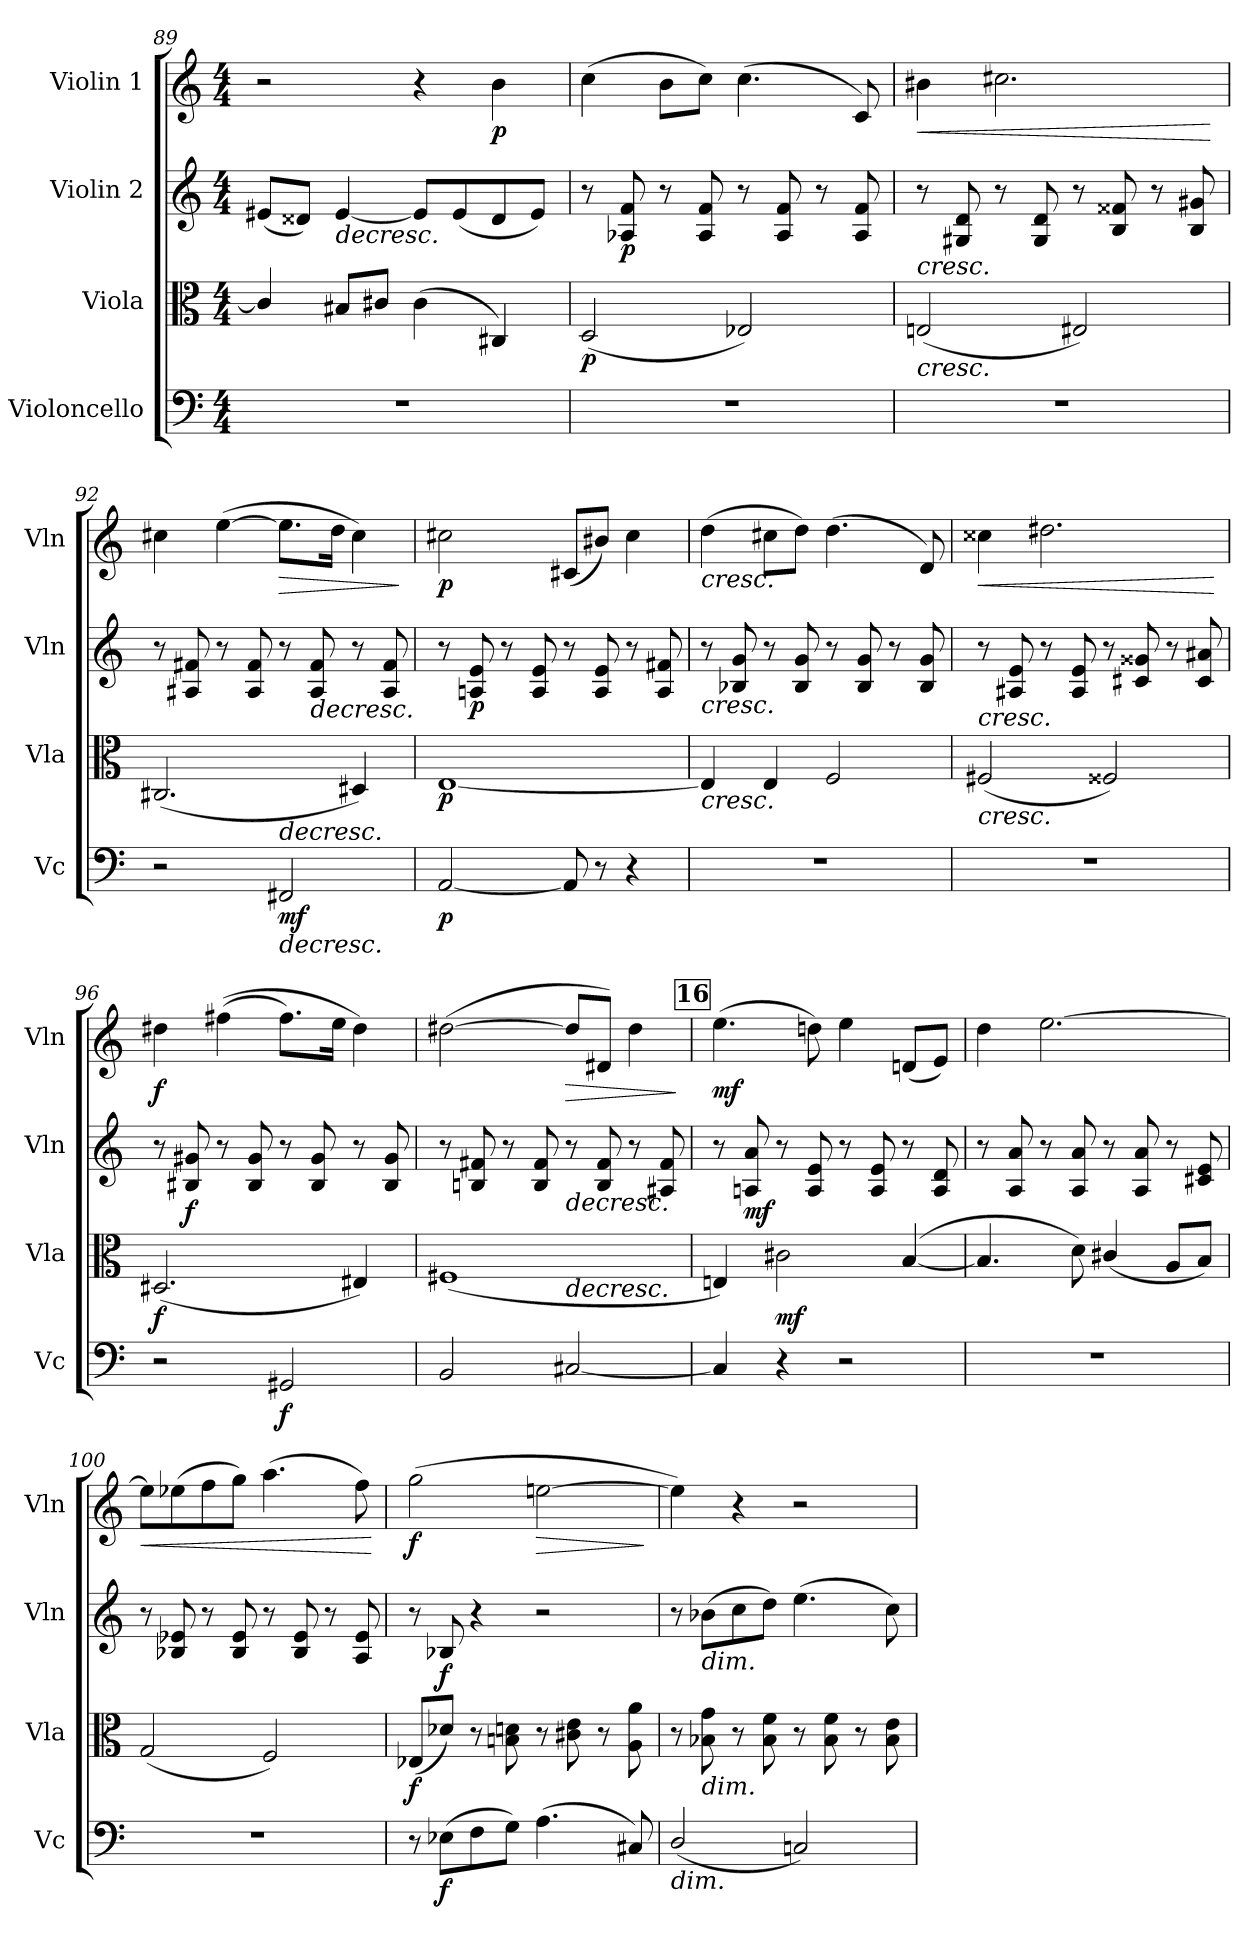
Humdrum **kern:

**kern	**dynam	**kern	**dynam	**kern	**dynam	**kern	**dynam
*part4	*part4	*part3	*part3	*part2	*part2	*part1	*part1
*staff4	*staff4	*staff3	*staff3	*staff2	*staff2	*staff1	*staff1
*I"Violoncello	*	*I"Viola	*	*I"Violin 2	*	*I"Violin 1	*
*I'Vc	*	*I'Vla	*	*I'Vln	*	*I'Vln	*
*clefF4	*	*clefC3	*	*clefG2	*	*clefG2	*
*k[]	*	*k[]	*	*k[]	*	*k[]	*
*M4/4	*	*M4/4	*	*M4/4	*	*M4/4	*
=89	=89	=89	=89	=89	=89	=89	=89
1r	.	4c#/]	.	(8e#X/L	.	2r	.
.	.	.	.	8d##X/J)	.	.	.
!	!	!	!	!	!LO:HP:b	!	!
.	.	8B#X/L	.	[4e#/	>	.	.
.	.	8c#j/J	.	.	.	.	.
.	.	(4c#\	.	8e#/L]	.	4r	.
.	.	.	.	(8e#/	.	.	.
!	!	!	!	!	!	!	!LO:DY:b
.	.	4C#X/)	.	8d##/	.	4b\	p
.	.	.	.	8e#/J)	.	.	.
=90	=90	=90	=90	=90	=90	=90	=90
!	!	!	!LO:DY:b	!	!	!	!
1r	.	(2D/	p	8r	.	(4cc\	.
!	!	!	!	!	!LO:DY:b	!	!
.	.	.	.	8A-X/ 8f/	p	.	.
.	.	.	.	8r	.	8b\L	.
.	.	.	.	8A-/ 8f/	.	8cc\J)	.
.	.	2E-X/)	.	8r	.	(4.cc\	.
.	.	.	.	8A-/ 8f/	.	.	.
.	.	.	.	8r	.	.	.
.	.	.	.	8A-/ 8f/	.	8c/)	.
=91	=91	=91	=91	=91	=91	=91	=91
!	!	!	!LO:HP:b	!	!LO:HP:b	!	!LO:HP:b
1r	.	(2En/	<	8r	<	4b#X\	<
.	.	.	.	8G#X/ 8d/	.	.	.
.	.	.	.	8r	.	2.cc#X\	.
.	.	.	.	8G#/ 8d/	.	.	.
.	.	2E#X/)	.	8r	.	.	.
.	.	.	.	8B/ 8f##X/	.	.	.
.	.	.	.	8r	.	.	.
.	.	.	.	8B/ 8g#X/	.	.	.
.	.	.	.	.	]	.	[
!!LO:LB:g=z
=92	=92	=92	=92	=92	=92	=92	=92
*	*	*^	*	*	*	*	*
2r	.	(2.C#X/	2ryy	.	8r	.	4cc#X\	.
.	.	.	.	.	8A#X/ 8f#X/	.	.	.
.	.	.	.	.	8r	.	([4ee\	.
.	.	.	.	.	8A#/ 8f#/	.	.	.
!	!LO:HP:b	!	!	!LO:HP:b	!	!	!	!LO:HP:b
!	!LO:DY:n=1:b	!	!	!	!	!	!	!
2FF#X/	> mf	.	2ryy	>	8r	.	8.ee\L]	>
!	!	!	!	!	!	!LO:HP:b	!	!
.	.	.	.	.	8A#/ 8f#/	>	.	.
.	.	.	.	.	.	.	16dd\Jk	.
.	.	4D#X/)	.	.	8r	.	4cc#\)	.
.	.	.	.	.	8A#/ 8f#/	.	.	.
*	*	*v	*v	*	*	*	*	*
.	.	.	[	.	[	.	]
=93	=93	=93	=93	=93	=93	=93	=93
!	!LO:DY:b	!	!LO:DY:b	!	!	!	!LO:DY:b
[2AA/	p	[1E	p	8r	.	2cc#X\	p
!	!	!	!	!	!LO:DY:b	!	!
.	.	.	.	8An/ 8e/	p	.	.
.	.	.	.	8r	.	.	.
.	.	.	.	8A/ 8e/	.	.	.
8AA/]	.	.	.	8r	.	(8c#X/L	.
8r	.	.	.	8A/ 8e/	.	8b#X/J)	.
4r	.	.	.	8r	.	4cc#\	.
.	.	.	.	8A/ 8f#X/	.	.	.
=94	=94	=94	=94	=94	=94	=94	=94
!	!	!	!	!	!	!LO:TX:b:i:t=cresc.	!
!	!	!	!	!LO:TX:b:i:t=cresc.	!	!	!
!	!	!LO:TX:b:i:t=cresc.	!	!	!	!	!
1r	.	4E/]	.	8r	.	(4dd\	.
.	.	.	.	8B-X/ 8g/	.	.	.
.	.	4E/	.	8r	.	8cc#X\L	.
.	.	.	.	8B-/ 8g/	.	8dd\J)	.
.	.	2F/	.	8r	.	(4.dd\	.
.	.	.	.	8B-/ 8g/	.	.	.
.	.	.	.	8r	.	.	.
.	.	.	.	8B-/ 8g/	.	8d/)	.
=95	=95	=95	=95	=95	=95	=95	=95
!	!	!	!LO:HP:b	!	!LO:HP:b	!	!LO:HP:b
1r	.	(2F#X/	<	8r	<	4cc##X\	<
.	.	.	.	8A#X/ 8e/	.	.	.
.	.	.	.	8r	.	2.dd#X\	.
.	.	.	.	8A#/ 8e/	.	.	.
.	.	2F##X/)	.	8r	.	.	.
.	.	.	.	8c#X/ 8g##X/	.	.	.
.	.	.	.	8r	.	.	.
.	.	.	.	8c#/ 8a#X/	.	.	.
.	.	.	]	.	]	.	[
!!LO:LB:g=z
=96	=96	=96	=96	=96	=96	=96	=96
!	!	!	!LO:DY:b	!	!	!	!LO:DY:b
2r	.	(2.D#X/	f	8r	.	4dd#X\	f
!	!	!	!	!	!LO:DY:b	!	!
.	.	.	.	8B#X/ 8g#X/	f	.	.
.	.	.	.	8r	.	((4ff#X\	.
.	.	.	.	8B#/ 8g#/	.	.	.
!	!LO:DY:b	!	!	!	!	!	!
2GG#X/	f	.	.	8r	.	8.ff#\L)	.
.	.	.	.	8B#/ 8g#/	.	.	.
.	.	.	.	.	.	16ee\Jk	.
.	.	4E#X/)	.	8r	.	4dd#\)	.
.	.	.	.	8B#/ 8g#/	.	.	.
=97	=97	=97	=97	=97	=97	=97	=97
*	*	*^	*	*	*	*	*
2BB/	.	(1F#X	2ryy	.	8r	.	([2dd#X\	.
.	.	.	.	.	8Bn/ 8f#X/	.	.	.
.	.	.	.	.	8r	.	.	.
.	.	.	.	.	8B/ 8f#/	.	.	.
!	!	!	!	!LO:HP:b	!	!LO:HP:b	!	!LO:HP:b
[2C#X/	.	.	2ryy	>	8r	>	8dd#/L]	>
.	.	.	.	.	8B/ 8f#/	.	8d#X/J)	.
.	.	.	.	.	8r	.	4dd#\	.
.	.	.	.	.	8A#X/ 8f#/	.	.	.
*	*	*v	*v	*	*	*	*	*
.	]	.	[	.	[	.	]
!!LO:REH:place=s1:a:B:cj:fs=14:t=16
=98	=98	=98	=98	=98	=98	=98	=98
!	!	!	!	!	!	!	!LO:DY:b
4C#/]	.	4En/)	.	8r	.	(4.ee\	mf
!	!	!	!	!	!LO:DY:b	!	!
.	.	.	.	8An/ 8a/	mf	.	.
!	!	!	!LO:DY:b	!	!	!	!
4r	.	2c#X\	mf	8r	.	.	.
.	.	.	.	8A/ 8e/	.	8ddn\)	.
2r	.	.	.	8r	.	4ee\	.
.	.	.	.	8A/ 8e/	.	.	.
.	.	([4B/	.	8r	.	(8dn/L	.
.	.	.	.	8A/ 8d/	.	8e/J)	.
=99	=99	=99	=99	=99	=99	=99	=99
1r	.	4.B/]	.	8r	.	4dd\	.
.	.	.	.	8A/ 8a/	.	.	.
.	.	.	.	8r	.	[2.ee\	.
.	.	8d\)	.	8A/ 8a/	.	.	.
.	.	(4c#X/	.	8r	.	.	.
.	.	.	.	8A/ 8a/	.	.	.
.	.	8A/L	.	8r	.	.	.
.	.	8B/J)	.	8c#X/ 8e/	.	.	.
!!LO:PB:g=z
=100	=100	=100	=100	=100	=100	=100	=100
!	!	!	!	!	!	!	!LO:HP:b
1r	.	(2G/	.	8r	.	8ee\L]	<
.	.	.	.	8B-X/ 8e-X/	.	(8ee-X\	.
.	.	.	.	8r	.	8ff\	.
.	.	.	.	8B-/ 8e-/	.	8gg\J)	.
.	.	2F/)	.	8r	.	(4.aa\	.
.	.	.	.	8B-/ 8e-/	.	.	.
.	.	.	.	8r	.	.	.
.	.	.	.	8A/ 8e-/	.	8ff\)	.
.	.	.	]	.	]	.	[
=101	=101	=101	=101	=101	=101	=101	=101
!	!	!	!LO:DY:b	!	!	!	!LO:DY:b
8r	.	(8E-X/L	f	8r	.	(2gg\	f
!	!LO:DY:b	!	!	!	!LO:DY:b	!	!
(8E-X\L	f	8d-X/J)	.	8B-X/	f	.	.
8F\	.	8r	.	4r	.	.	.
8G\J)	.	8Bn\ 8dn\	.	.	.	.	.
!	!	!	!	!	!	!	!LO:HP:b
(4.A\	.	8r	.	2r	.	[2een\	>
.	.	8c#X\ 8e\	.	.	.	.	.
.	.	8r	.	.	.	.	.
8C#X/)	.	8A\ 8a\	.	.	.	.	.
.	.	.	.	.	.	.	]
=102	=102	=102	=102	=102	=102	=102	=102
!LO:TX:b:i:t=dim.	!	!	!	!	!	!	!
(2D/	.	8r	.	8r	.	4ee\])	.
!	!	!	!	!LO:TX:b:i:t=dim.	!	!	!
!	!	!LO:TX:b:i:t=dim.	!	!	!	!	!
.	.	8B-X\ 8g\	.	(8b-X\L	.	.	.
.	.	8r	.	8cc\	.	4r	.
.	.	8B-\ 8f\	.	8dd\J)	.	.	.
2Cn/)	.	8r	.	(4.ee\	.	2r	.
.	.	8B-\ 8f\	.	.	.	.	.
.	.	8r	.	.	.	.	.
.	.	8B-\ 8e\	.	8cc\)	.	.	.
=	=	=	=	=	=	=	=
*-	*-	*-	*-	*-	*-	*-	*-
